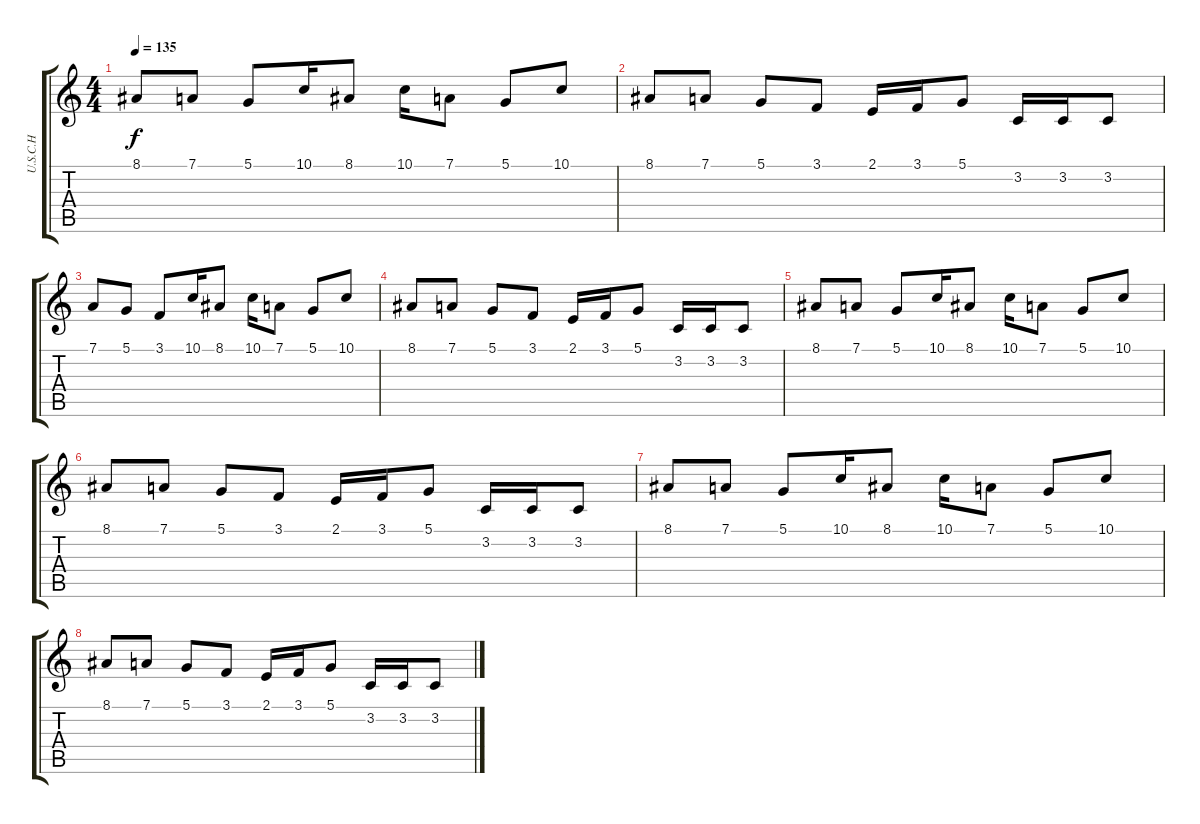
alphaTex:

\track ("U.S.C.H" "U.S.C.H") {instrument lead5charang}
\staff {score tabs}
\tuning (D4 A3 F3 C3 G2 C2) {hide}
\ts (4 4)
\tempo 135
\clef g2
\ks c
8.1.8{dy f} 7.1.8 5.1.8 10.1.16 8.1.8 10.1.16 7.1.8 5.1.8 10.1.8 |
8.1.8 7.1.8 5.1.8 3.1.8 2.1.16 3.1.16 5.1.8 3.2.16 3.2.16 3.2.8 |
7.1.8 5.1.8 3.1.8 10.1.16 8.1.8 10.1.16 7.1.8 5.1.8 10.1.8 |
8.1.8 7.1.8 5.1.8 3.1.8 2.1.16 3.1.16 5.1.8 3.2.16 3.2.16 3.2.8 |
8.1.8 7.1.8 5.1.8 10.1.16 8.1.8 10.1.16 7.1.8 5.1.8 10.1.8 |
8.1.8 7.1.8 5.1.8 3.1.8 2.1.16 3.1.16 5.1.8 3.2.16 3.2.16 3.2.8 |
8.1.8 7.1.8 5.1.8 10.1.16 8.1.8 10.1.16 7.1.8 5.1.8 10.1.8 |
8.1.8 7.1.8 5.1.8 3.1.8 2.1.16 3.1.16 5.1.8 3.2.16 3.2.16 3.2.8
